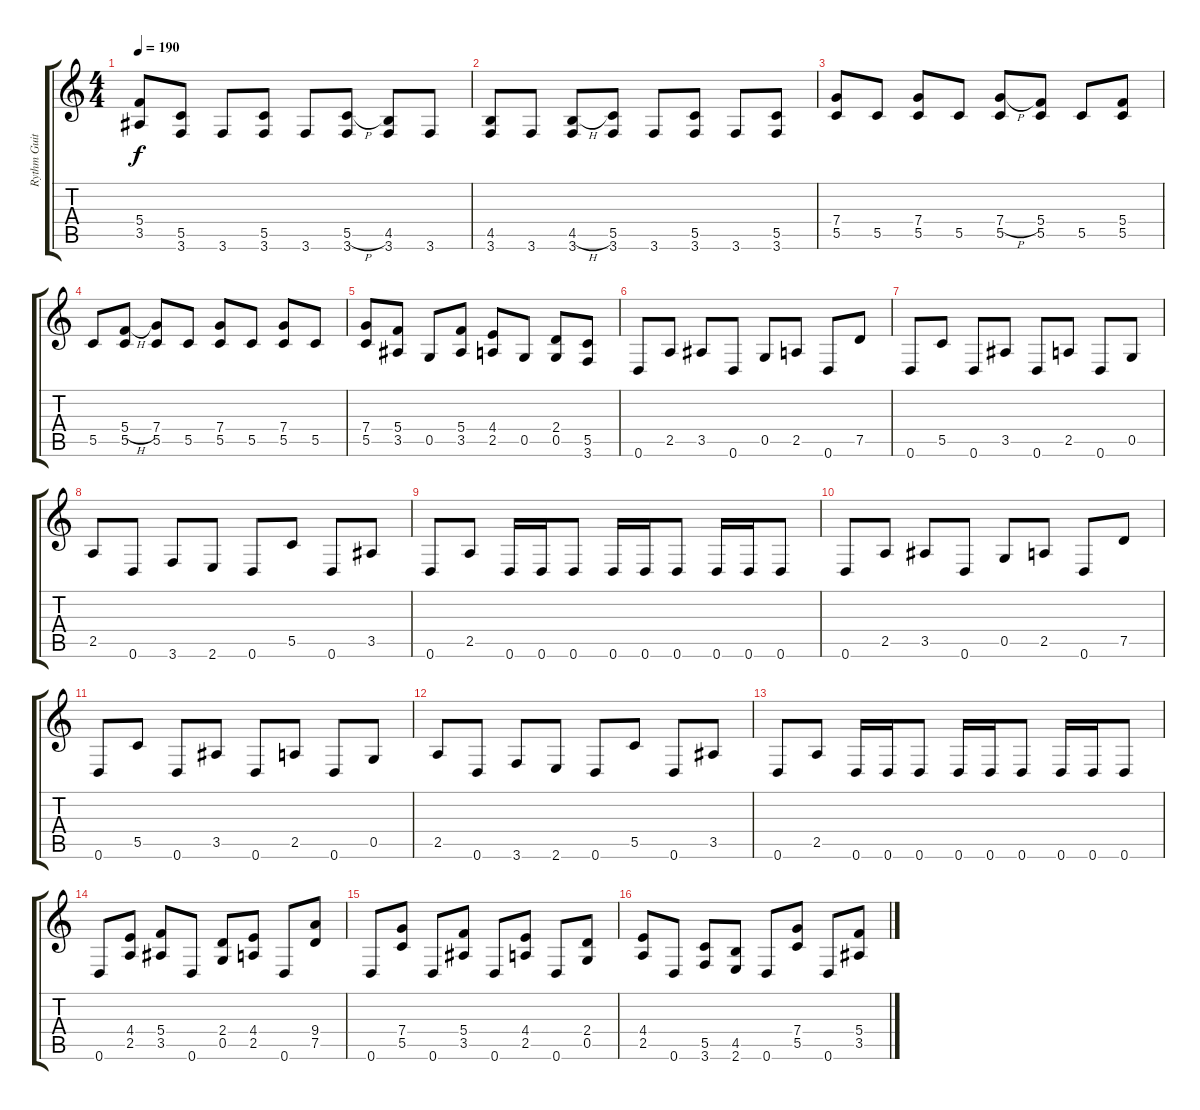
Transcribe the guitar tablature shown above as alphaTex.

\track ("Rythm Guitar" "Rythm Guit") {instrument distortionguitar}
\staff {score tabs}
\tuning (D4 A3 F3 C3 G2 D2) {hide}
\ts (4 4)
\tempo 190
\clef g2
\ks c
(5.4 3.5).8{dy f} (5.5 3.6).8 3.6.8 (5.5 3.6).8 3.6.8 (5.5{h} 3.6).8 (4.5 3.6).8 3.6.8 |
(4.5 3.6).8 3.6.8 (4.5{h} 3.6).8 (5.5 3.6).8 3.6.8 (5.5 3.6).8 3.6.8 (5.5 3.6).8 |
(7.4 5.5).8 5.5.8 (7.4 5.5).8 5.5.8 (7.4{h} 5.5).8 (5.4 5.5).8 5.5.8 (5.4 5.5).8 |
5.5.8 (5.4{h} 5.5).8 (7.4 5.5).8 5.5.8 (7.4 5.5).8 5.5.8 (7.4 5.5).8 5.5.8 |
(7.4 5.5).8 (5.4 3.5).8 0.5.8 (5.4 3.5).8 (4.4 2.5).8 0.5.8 (2.4 0.5).8 (5.5 3.6).8 |
0.6.8 2.5.8 3.5.8 0.6.8 0.5.8 2.5.8 0.6.8 7.5.8 |
0.6.8 5.5.8 0.6.8 3.5.8 0.6.8 2.5.8 0.6.8 0.5.8 |
2.5.8 0.6.8 3.6.8 2.6.8 0.6.8 5.5.8 0.6.8 3.5.8 |
0.6.8 2.5.8 0.6.16 0.6.16 0.6.8 0.6.16 0.6.16 0.6.8 0.6.16 0.6.16 0.6.8 |
0.6.8 2.5.8 3.5.8 0.6.8 0.5.8 2.5.8 0.6.8 7.5.8 |
0.6.8 5.5.8 0.6.8 3.5.8 0.6.8 2.5.8 0.6.8 0.5.8 |
2.5.8 0.6.8 3.6.8 2.6.8 0.6.8 5.5.8 0.6.8 3.5.8 |
0.6.8 2.5.8 0.6.16 0.6.16 0.6.8 0.6.16 0.6.16 0.6.8 0.6.16 0.6.16 0.6.8 |
0.6.8 (4.4 2.5).8 (5.4 3.5).8 0.6.8 (2.4 0.5).8 (4.4 2.5).8 0.6.8 (9.4 7.5).8 |
0.6.8 (7.4 5.5).8 0.6.8 (5.4 3.5).8 0.6.8 (4.4 2.5).8 0.6.8 (2.4 0.5).8 |
(4.4 2.5).8 0.6.8 (5.5 3.6).8 (4.5 2.6).8 0.6.8 (7.4 5.5).8 0.6.8 (5.4 3.5).8
